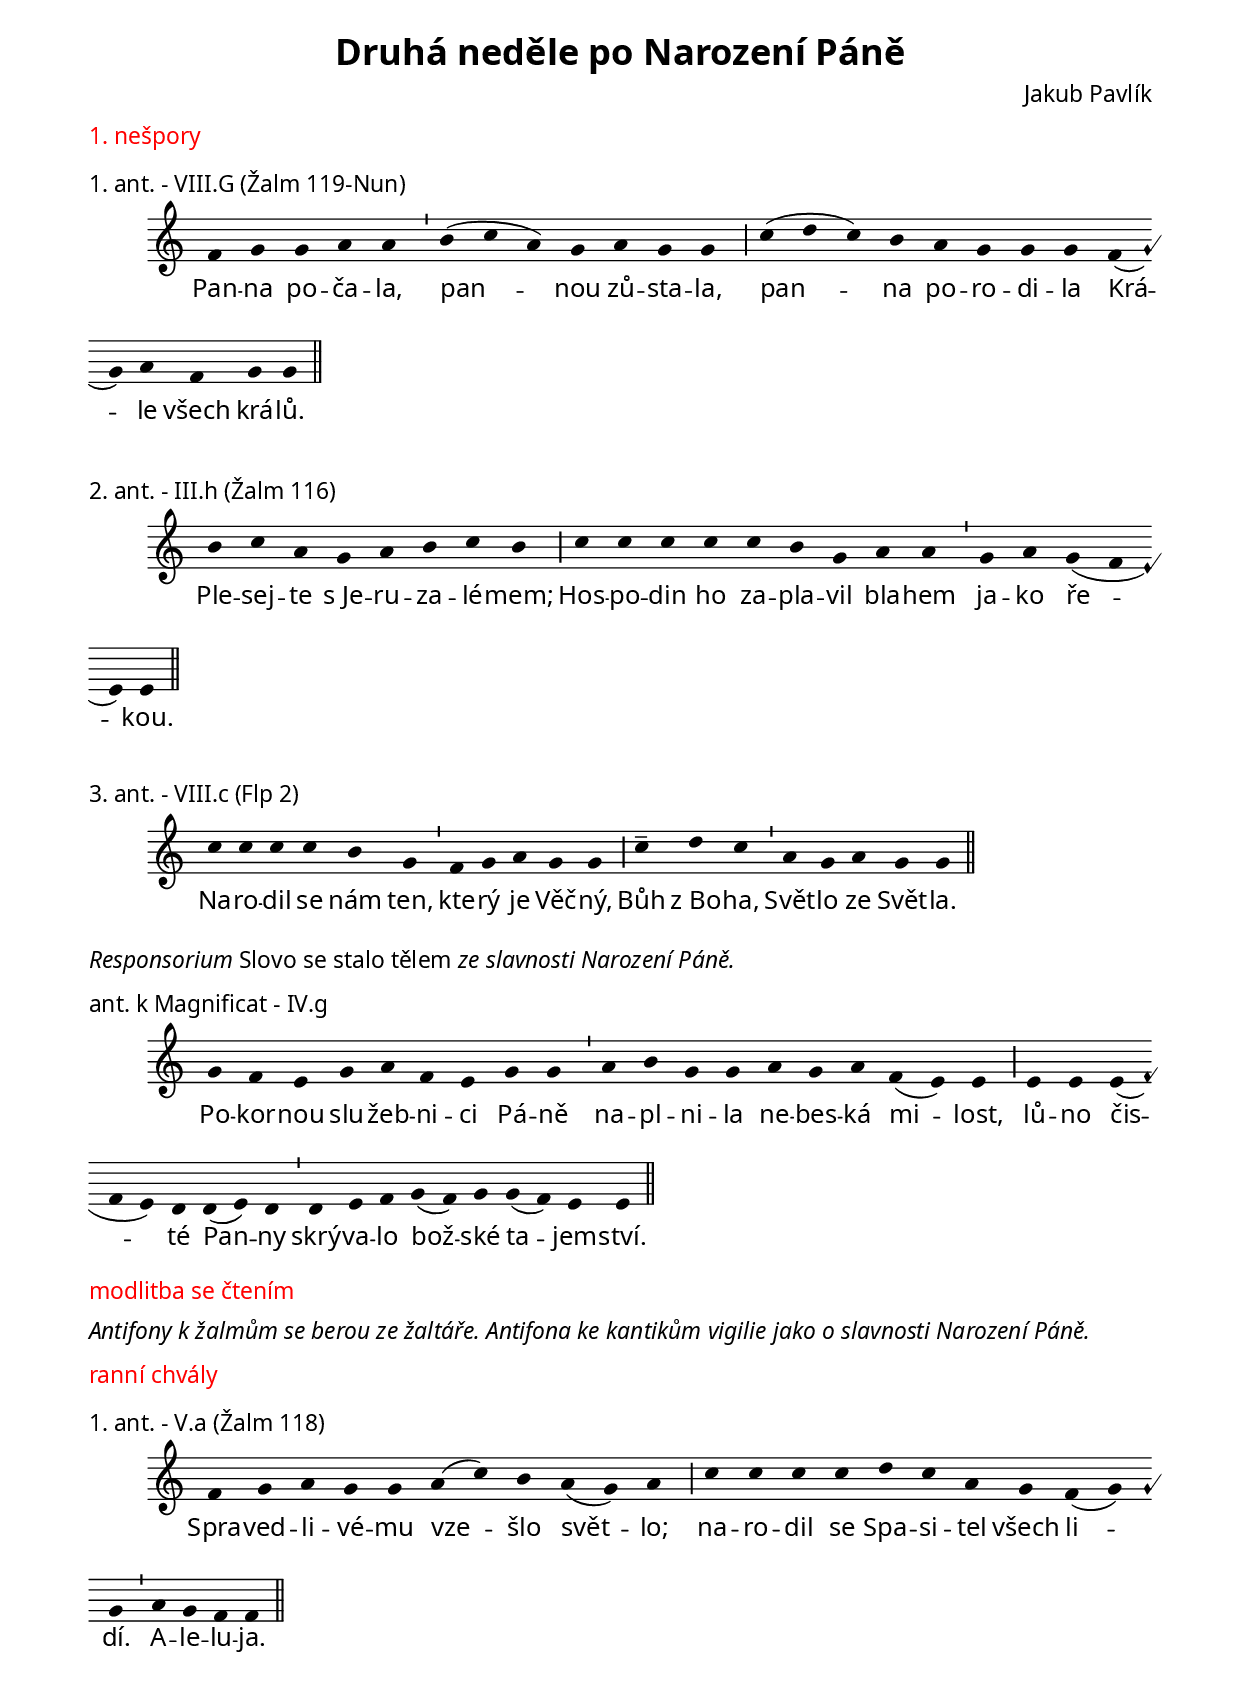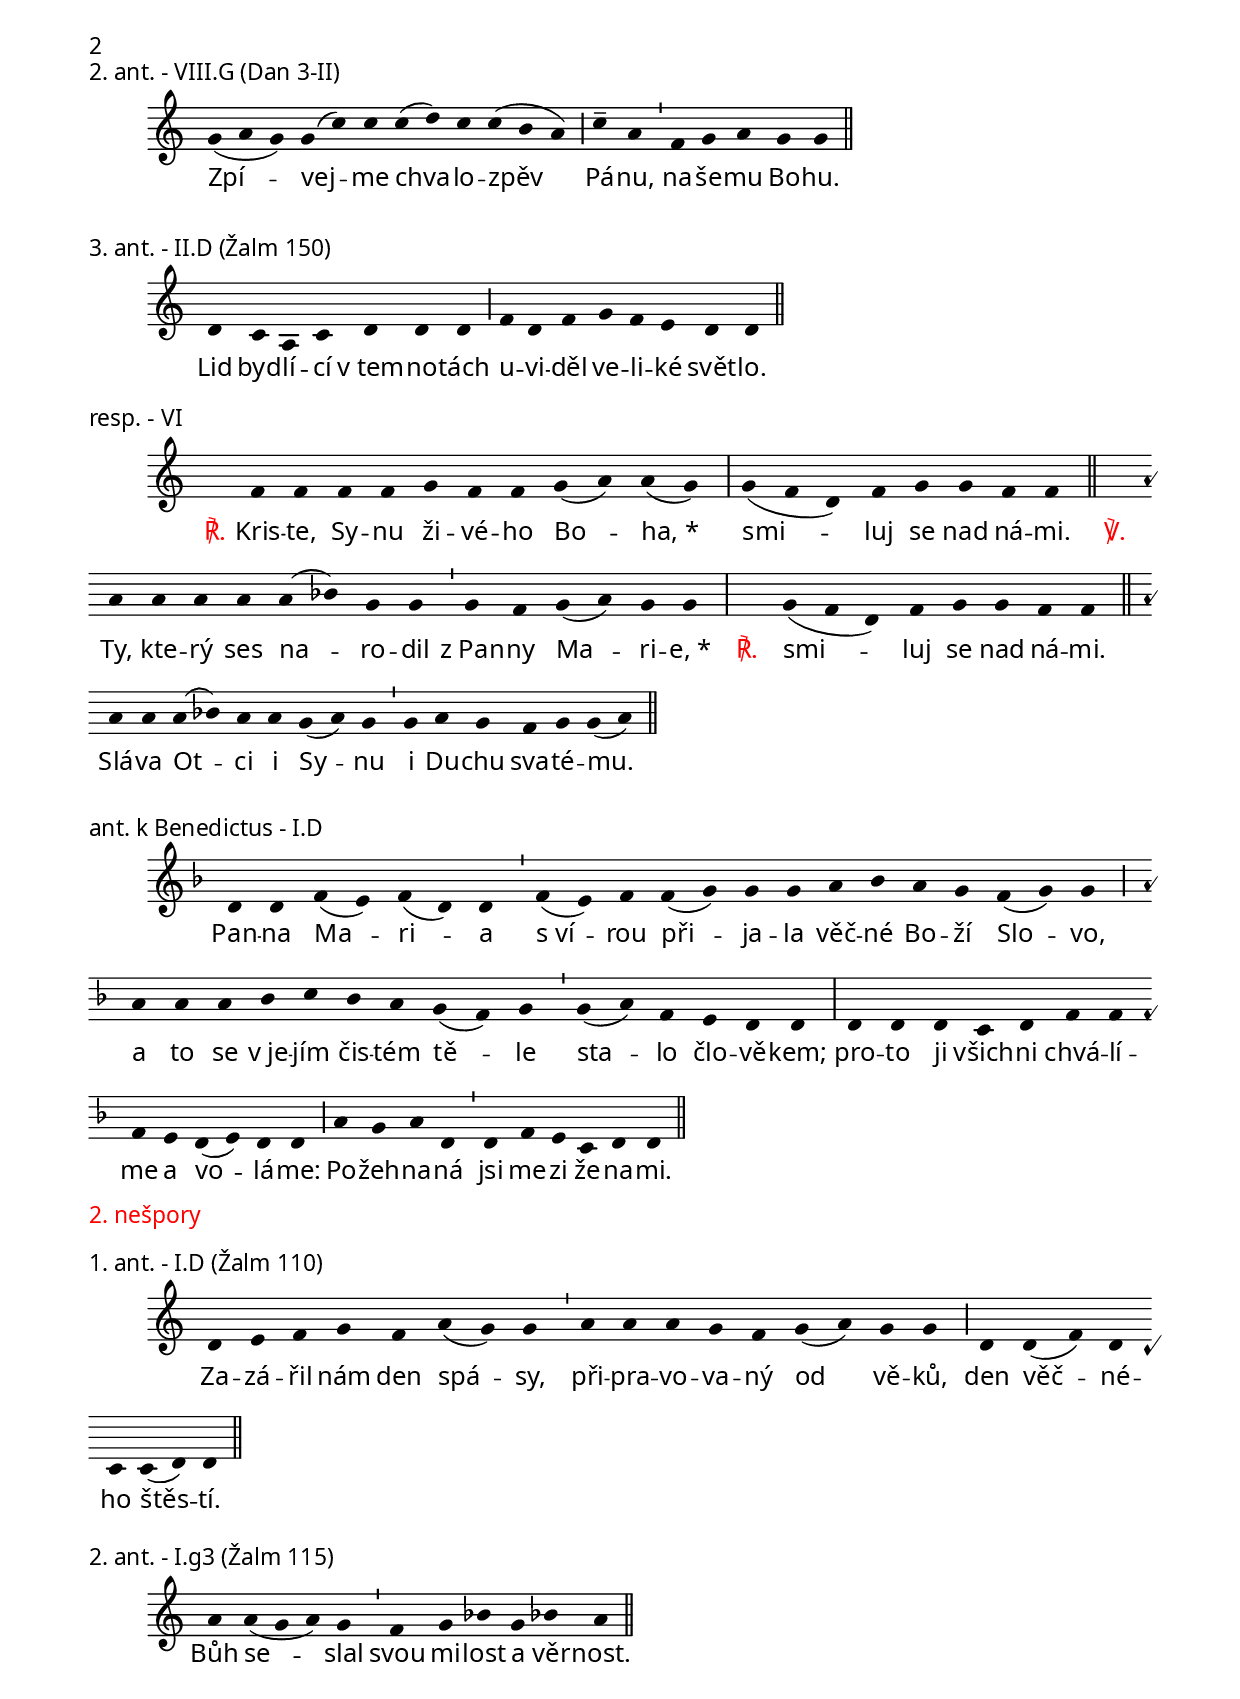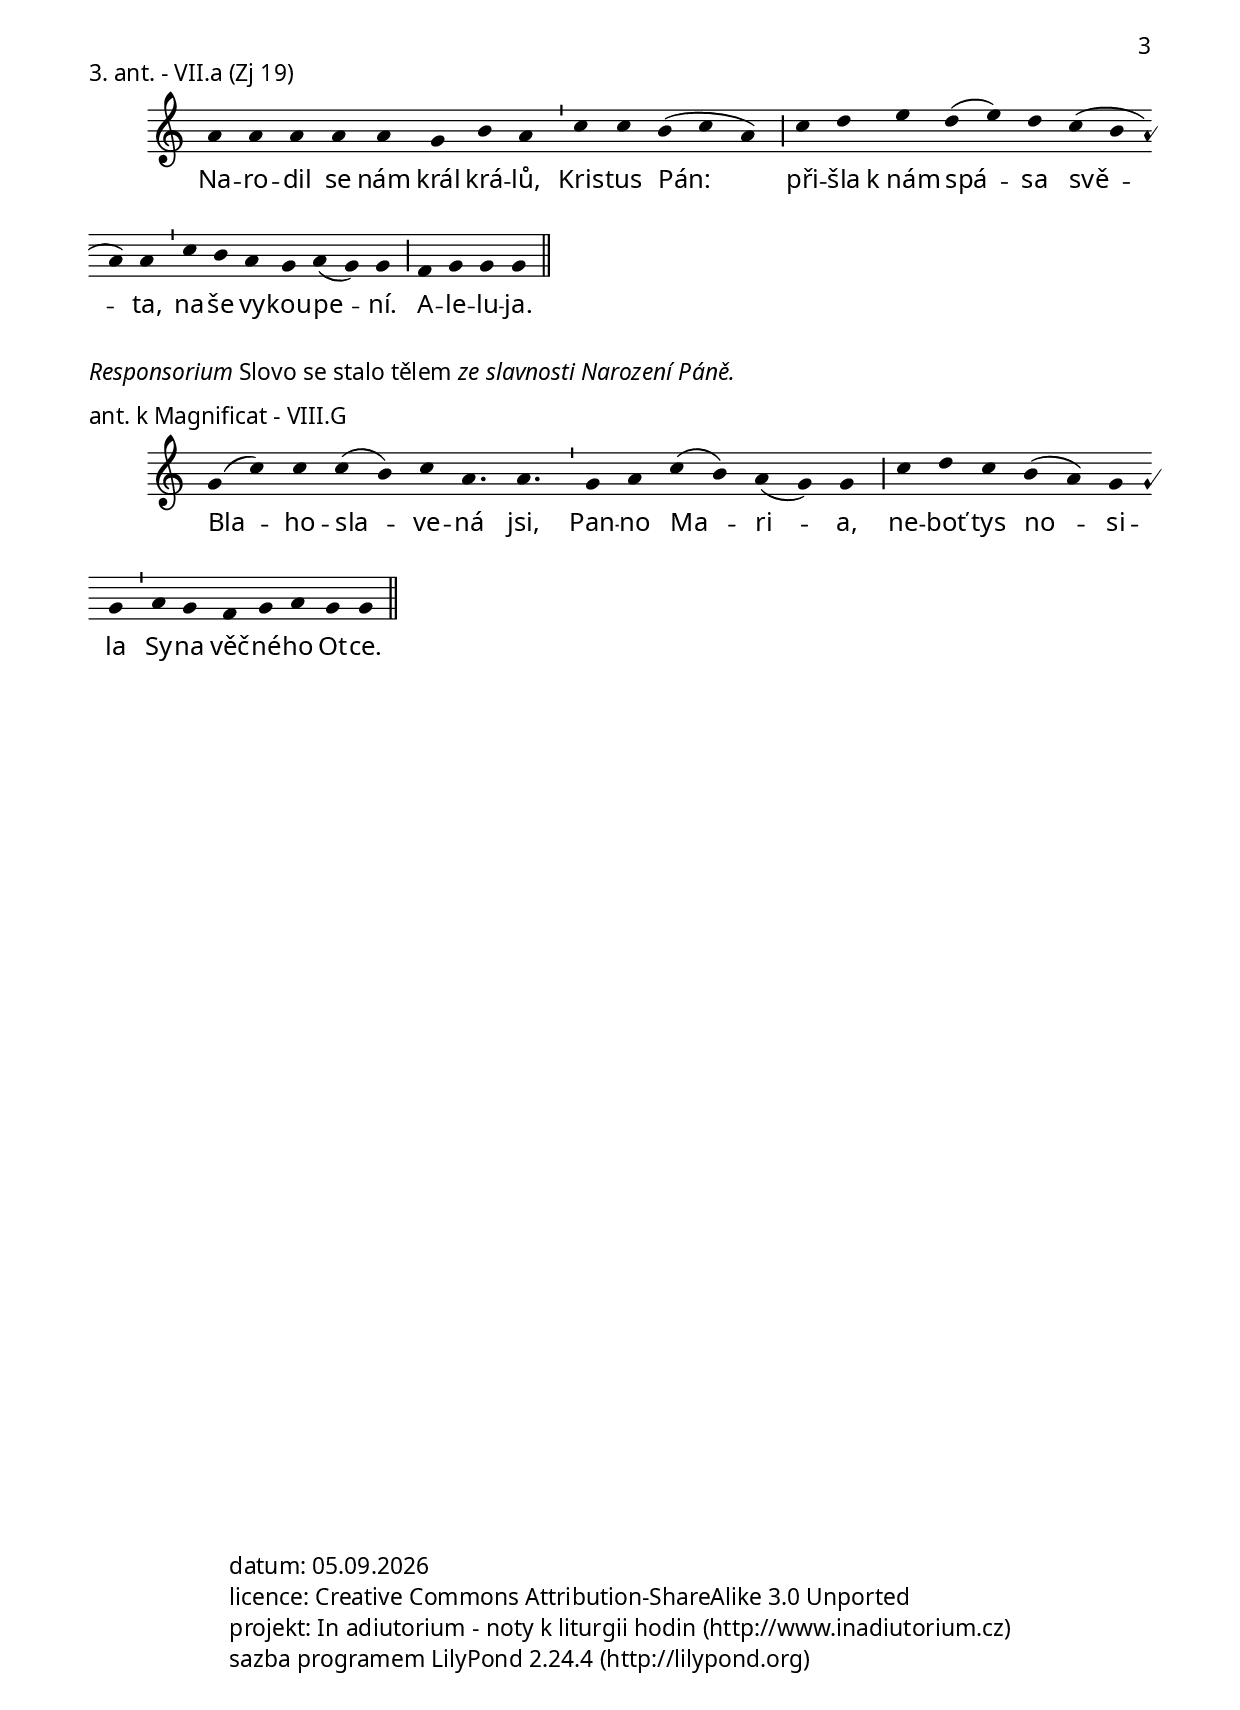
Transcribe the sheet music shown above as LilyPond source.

\version "2.17.25"

\header {
  title = "Druhá neděle po Narození Páně"
  composer = "Jakub Pavlík"
}

\include "spolecne.ly"
\include "dilyresponsorii.ly"

\markup {\nadpisHodinka {"1. nešpory"}}

\score {
  \relative c' {
    \choralniRezim
    f g g a a \barMin
    b( c a) g a g g \barMaior
    c( d c) b a g g g f( g) a f g g \barFinalis
  }
  \addlyrics {
    Pan -- na po -- ča -- la,
    pan -- nou zů -- sta -- la,
    pan -- na po -- ro -- di -- la Krá -- le všech krá -- lů.
  }
  \header {
    quid = "1. ant."
    modus = "VIII"
    differentia = "G"
    psalmus = "Žalm 119-Nun"
    fons = "oktáv Narození Páně, 27.12., k Magnificat, druhá část jiný text"
    fial = "fial://vanoce_narozenipane.ly#27-amag?cast=2&jiny text"
    id = "ne1-a1"
    piece = \markup {\sestavTitulek}
  }
}

\score {
  \relative c'' {
    \choralniRezim
    b4 c a g a b c b \barMaior
    c c c c c b g a a \barMin
    g a g( f e) e \barFinalis
  }
  \addlyrics {
    Ple -- sej -- te s_Je -- ru -- za -- lé -- mem;
    Hos -- po -- din ho za -- pla -- vil bla -- hem
    ja -- ko ře -- kou.
  }
  \header {
    quid = "2. ant."
    modus = "III"
    differentia = "h"
    psalmus = "Žalm 116"
    fial = "antifony/tyden4_5ctvrtek.ly#rch-ant2?zaver"
    id = "ne1-a2"
    piece = \markup {\sestavTitulek}
  }
}

\score {
  \relative c'' {
    \choralniRezim
    c4 c c c b g \barMin
    f g a g g \barMaior
    c-- d c \barMin
    a g a g g \barFinalis
  }
  \addlyrics {
    Na -- ro -- dil se nám ten,
    kte -- rý je Věč -- ný,
    Bůh z_Bo -- ha,
    Svět -- lo ze Svět -- la.
  }
  \header {
    quid = "3. ant."
    modus = "VIII"
    differentia = "c"
    psalmus = "Flp 2"
    id = "ne1-a3"
    piece = \markup {\sestavTitulek}
  }
}

\markup\italic{Responsorium \upright{Slovo se stalo tělem} ze slavnosti Narození Páně.}

\score {
  \relative c'' {
    \choralniRezim
    g4 f e g a f e g g \barMin
    a4 b g g a g a f( e) e \barMaior
    e e e( f e) d d( e) d \barMin
    d e f g( f) g g( f) e e \barFinalis
  }
  \addlyrics {
    Po -- kor -- nou slu -- žeb -- ni -- ci Pá -- ně
    na -- pl -- ni -- la ne -- bes -- ká mi -- lost,
    lů -- no čis -- té Pan -- ny
    skrý -- va -- lo bož -- ské ta -- jem -- ství.
  }
  \header {
    quid = "ant. k Magnificat"
    modus = "IV"
    differentia = "g"
    psalmus = "Magnificat"
    id = "ne1-amag"
    piece = \markup {\sestavTitulekBezZalmu}
  }
}

\markup {\nadpisHodinka {"modlitba se čtením"}}

\markup\italic{
  Antifony k žalmům se berou ze žaltáře.
  Antifona ke kantikům vigilie jako o slavnosti Narození Páně.
}

\markup {\nadpisHodinka {"ranní chvály"}}

\score {
  \relative c' {
    \choralniRezim
    f4 g a g g a( c) b a( g) a \barMaior
    c c c c d c a g f( g) g \barMin
    a g f f \barFinalis
  }
  \addlyrics {
    Spra -- ved -- li -- vé -- mu vze -- šlo svět -- lo;
    na -- ro -- dil se Spa -- si -- tel všech li -- dí.
    A -- le -- lu -- ja.
  }
  \header {
    quid = "1. ant."
    modus = "V"
    differentia = "a"
    psalmus = "Žalm 118"
    placet = "melodie druhé části je taková 'kramářská'"
    id = "rch-a1"
    piece = \markup {\sestavTitulek}
  }
}

\score {
  \relative c'' {
    \choralniRezim
    g4( a g) g( c) c c( d) c c( b a) \barMaior
    c4-- a \barMin f g a g g \barFinalis
  }
  \addlyrics {
    Zpí -- vej -- me chva -- lo -- zpěv Pá -- nu,
    na -- še -- mu Bo -- hu.
  }
  \header {
    quid = "2. ant."
    modus = "VIII"
    differentia = "G"
    psalmus = "Dan 3-II"
    fial = "antifony/tyden2_1nedele.ly#rch-ant2?zacatek"
    id = "rch-a2"
    piece = \markup {\sestavTitulek}
  }
}

\score {
  \relative c' {
    \choralniRezim
    d4 c a c d d d \barMaior
    f d f g f e d d \barFinalis
  }
  \addlyrics {
    Lid byd -- lí -- cí v_tem -- no -- tách
    u -- vi -- děl ve -- li -- ké svět -- lo.
  }
  \header {
    quid = "3. ant."
    modus = "II"
    differentia = "D"
    psalmus = "Žalm 150"
    id = "rch-a3"
    piece = \markup {\sestavTitulek}
  }
}

\score {
  \relative c' {
    \choralniRezim

    % R
      \neviditelna f
      f4 f f f g f f g( a) a( g) \barMax
      g( f d) f g g f f \barFinalis
      % V
      \neviditelna f
      a4 a a a a( bes) g g \barMin g f g( a) g g \barMax
      % R
      \neviditelna g
      g( f d) f g g f f \barFinalis
      % Slava
      \respVIdoxologie \barFinalis
  }
  \addlyrics {
    \Response Kris -- te, Sy -- nu ži -- vé -- ho Bo -- ha,_*
    smi -- luj se nad ná -- mi.

    \Verse Ty, kte -- rý ses na -- ro -- dil z_Pan -- ny Ma -- ri -- e,_*
    \Response smi -- luj se nad ná -- mi.

    \textRespDoxologie
  }
  \header {
    quid = "resp."
    modus = "VI"
    fial = "responsoria.ly#1ne-rch?jiny_vers"
    id = "rch-r"
    piece = \markup {\sestavTitulekResp}
  }
}

\score {
  \relative c' {
    \choralniRezim
    \key f \major
    d4 d f( e) f( d) d \barMin
    f( e) f f( g) g g a bes a g f( g) g \barMaior

    a a a bes c bes a g( f) g \barMin
    g( a) f e d d \barMax

    d d d c d f f f e d( e) d d \barMaior

    a' g a d, \barMin
    d f e c d d \barFinalis
  }
  \addlyrics {
    Pan -- na Ma -- ri -- a
    s_ví -- rou při -- ja -- la věč -- né Bo -- ží Slo -- vo,

    a to se v_je -- jím čis -- tém tě -- le
    sta -- lo člo -- vě -- kem;

    pro -- to ji všich -- ni chvá -- lí -- me a vo -- lá -- me:

    Po -- žeh -- na -- ná jsi me -- zi že -- na -- mi.
  }
  \header {
    quid = "ant. k Benedictus"
    modus = "I"
    differentia = "D"
    psalmus = "Benedictus"
    placet = "_Panna Maria_ nepřirozené; krok na _a to se_ raději pryč"
    id = "rch-aben"
    piece = \markup {\sestavTitulekBezZalmu}
  }
}

\markup {\nadpisHodinka {"2. nešpory"}}

\score {
  \relative c' {
    \choralniRezim
    d4 e f g f a( g) g \barMin
    a a a g f g( a) g g \barMaior
    d d( f) d c c( d) d \barFinalis
  }
  \addlyrics {
    Za -- zá -- řil nám den spá -- sy,
    při -- pra -- vo -- va -- ný od vě -- ků,
    den věč -- né -- ho štěs -- tí.
  }
  \header {
    quid = "1. ant."
    modus = "I"
    differentia = "D"
    psalmus = "Žalm 110"
    id = "ne2-a1"
    piece = \markup {\sestavTitulek}
  }
}

\score {
  \relative c'' {
    \choralniRezim
    a4 a( g a) g \barMin
    f g bes g bes a \barFinalis
  }
  \addlyrics {
    Bůh se -- slal
    svou mi -- lost a věr -- nost.
  }
  \header {
    quid = "2. ant."
    modus = "I"
    differentia = "g3"
    psalmus = "Žalm 115"
    id = "ne2-a2"
    piece = \markup {\sestavTitulek}
  }
}

\score {
  \relative c'' {
    \choralniRezim
    a4 a a a a g b a \barMin
    c c b( c a) \barMaior
    c d e d( e) d c( b a) a \barMin
    c b a g a( g) g \barMaior
    f g g g \barFinalis
  }
  \addlyrics {
    Na -- ro -- dil se nám král krá -- lů,
    Kris -- tus Pán:
    při -- šla k_nám spá -- sa svě -- ta,
    na -- še vy -- kou -- pe -- ní.
    A -- le -- lu -- ja.
  }
  \header {
    quid = "3. ant."
    modus = "VII"
    differentia = "a"
    psalmus = "Zj 19"
    id = "ne2-a3"
    piece = \markup {\sestavTitulek}
  }
}

\markup\italic{Responsorium \upright{Slovo se stalo tělem} ze slavnosti Narození Páně.}

\score {
  \relative c'' {
    \choralniRezim
    g4( c) c c( b) c a4. a \barMin g4 a c( b) a( g) g \barMaior
    c d c b( a) g g \barMin
    a g f g a g g \barFinalis
  }
  \addlyrics {
    Bla -- ho -- sla -- ve -- ná jsi, Pan -- no Ma -- ri -- a,
    ne -- boť tys no -- si -- la
    Sy -- na věč -- né -- ho Ot -- ce.
  }
  \header {
    quid = "ant. k Magnificat"
    modus = "VIII"
    differentia = "G"
    psalmus = "Magnificat"
    fial = "commune/commune_maria.ly#2ne-amag?zacatek"
    id = "ne2-amag"
    piece = \markup {\sestavTitulekBezZalmu}
  }
}